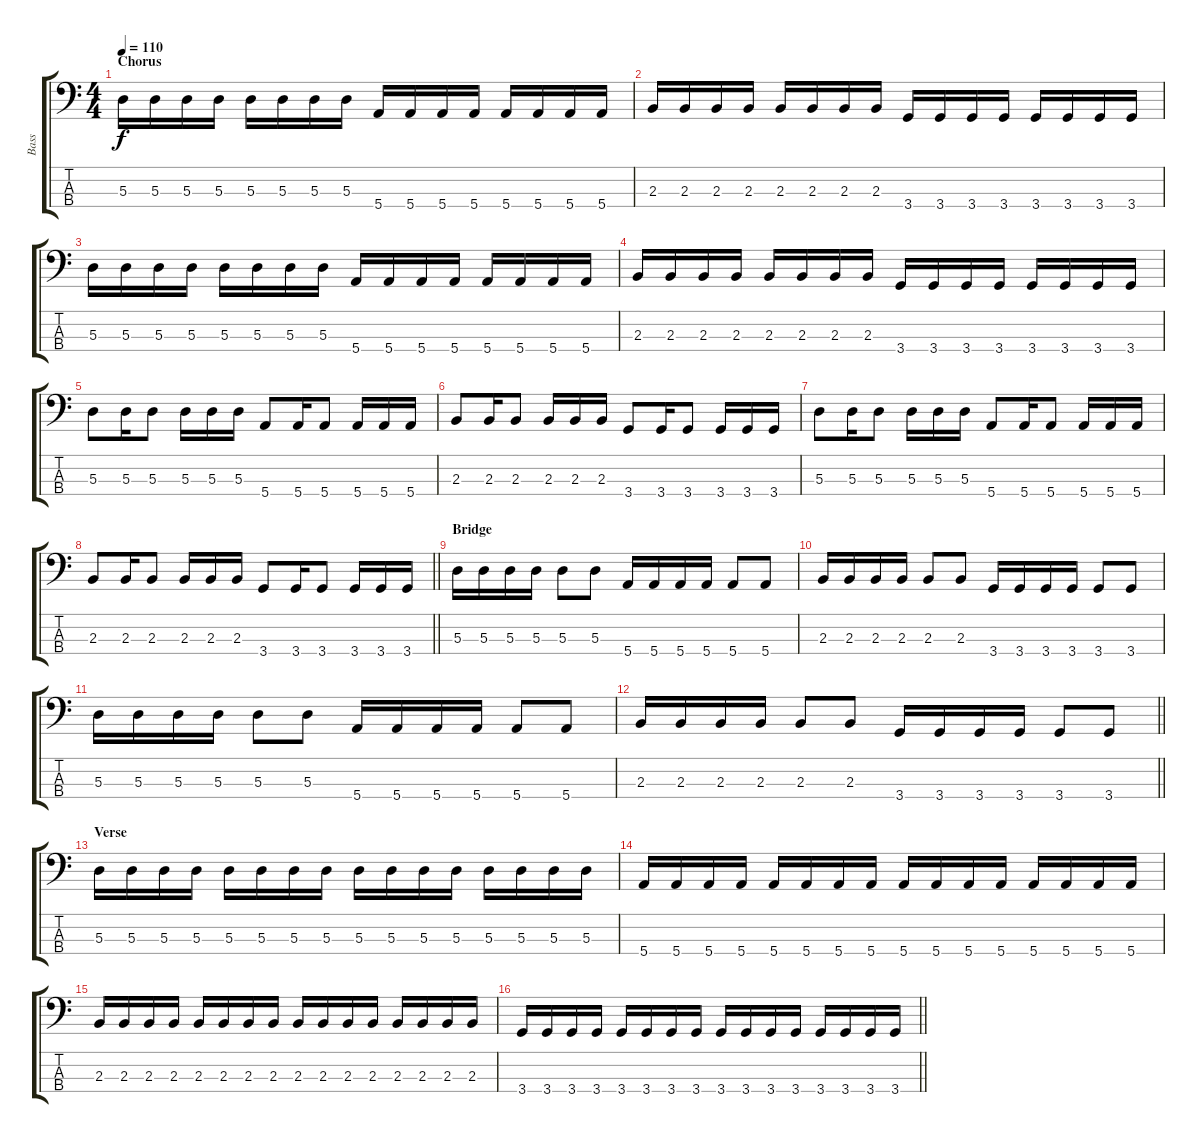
\track ("Bass" "Bass") {instrument electricbassfinger}
\staff {score tabs}
\tuning (G2 D2 A1 E1) {hide}
\ts (4 4)
\section ("" "Chorus")
\tempo 110
\clef f4
\ks c
5.3.16{dy f} 5.3.16 5.3.16 5.3.16 5.3.16 5.3.16 5.3.16 5.3.16 5.4.16 5.4.16 5.4.16 5.4.16 5.4.16 5.4.16 5.4.16 5.4.16 |
2.3.16 2.3.16 2.3.16 2.3.16 2.3.16 2.3.16 2.3.16 2.3.16 3.4.16 3.4.16 3.4.16 3.4.16 3.4.16 3.4.16 3.4.16 3.4.16 |
5.3.16 5.3.16 5.3.16 5.3.16 5.3.16 5.3.16 5.3.16 5.3.16 5.4.16 5.4.16 5.4.16 5.4.16 5.4.16 5.4.16 5.4.16 5.4.16 |
2.3.16 2.3.16 2.3.16 2.3.16 2.3.16 2.3.16 2.3.16 2.3.16 3.4.16 3.4.16 3.4.16 3.4.16 3.4.16 3.4.16 3.4.16 3.4.16 |
5.3.8 5.3.16 5.3.8 5.3.16 5.3.16 5.3.16 5.4.8 5.4.16 5.4.8 5.4.16 5.4.16 5.4.16 |
2.3.8 2.3.16 2.3.8 2.3.16 2.3.16 2.3.16 3.4.8 3.4.16 3.4.8 3.4.16 3.4.16 3.4.16 |
5.3.8 5.3.16 5.3.8 5.3.16 5.3.16 5.3.16 5.4.8 5.4.16 5.4.8 5.4.16 5.4.16 5.4.16 |
\barLineRight lightlight
2.3.8 2.3.16 2.3.8 2.3.16 2.3.16 2.3.16 3.4.8 3.4.16 3.4.8 3.4.16 3.4.16 3.4.16 |
\section ("" "Bridge")
5.3.16 5.3.16 5.3.16 5.3.16 5.3.8 5.3.8 5.4.16 5.4.16 5.4.16 5.4.16 5.4.8 5.4.8 |
2.3.16 2.3.16 2.3.16 2.3.16 2.3.8 2.3.8 3.4.16 3.4.16 3.4.16 3.4.16 3.4.8 3.4.8 |
5.3.16 5.3.16 5.3.16 5.3.16 5.3.8 5.3.8 5.4.16 5.4.16 5.4.16 5.4.16 5.4.8 5.4.8 |
\barLineRight lightlight
2.3.16 2.3.16 2.3.16 2.3.16 2.3.8 2.3.8 3.4.16 3.4.16 3.4.16 3.4.16 3.4.8 3.4.8 |
\section ("" "Verse")
5.3.16 5.3.16 5.3.16 5.3.16 5.3.16 5.3.16 5.3.16 5.3.16 5.3.16 5.3.16 5.3.16 5.3.16 5.3.16 5.3.16 5.3.16 5.3.16 |
5.4.16 5.4.16 5.4.16 5.4.16 5.4.16 5.4.16 5.4.16 5.4.16 5.4.16 5.4.16 5.4.16 5.4.16 5.4.16 5.4.16 5.4.16 5.4.16 |
2.3.16 2.3.16 2.3.16 2.3.16 2.3.16 2.3.16 2.3.16 2.3.16 2.3.16 2.3.16 2.3.16 2.3.16 2.3.16 2.3.16 2.3.16 2.3.16 |
\barLineRight lightlight
3.4.16 3.4.16 3.4.16 3.4.16 3.4.16 3.4.16 3.4.16 3.4.16 3.4.16 3.4.16 3.4.16 3.4.16 3.4.16 3.4.16 3.4.16 3.4.16
